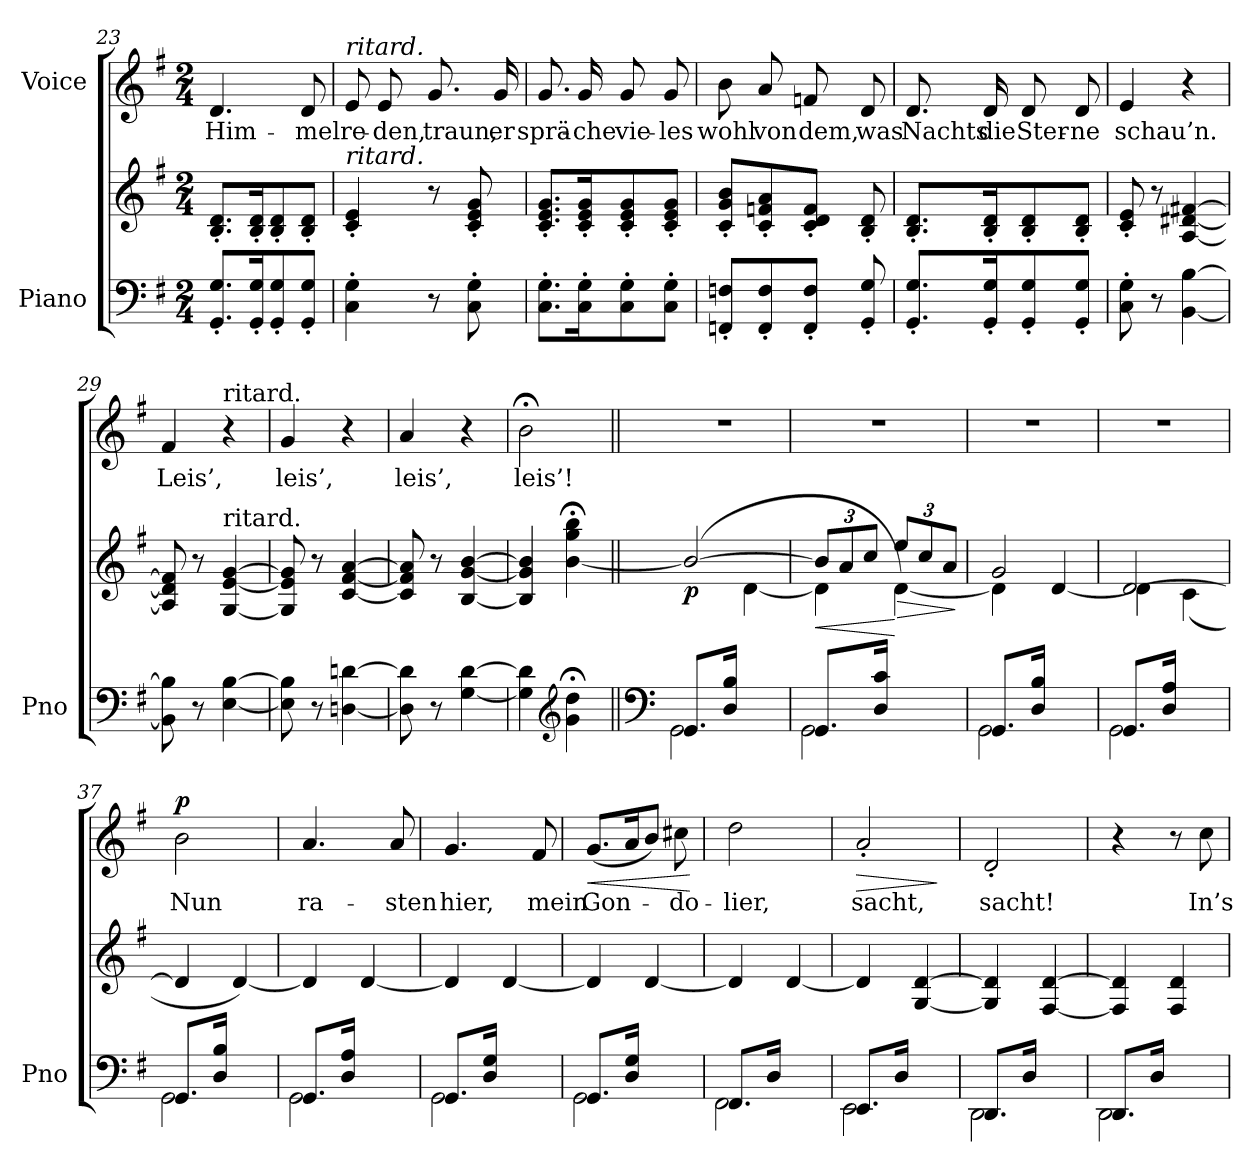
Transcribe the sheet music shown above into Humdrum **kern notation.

**kern	**kern	**dynam	**kern	**text	**dynam
*part2	*part2	*part2	*part1	*part1	*part1
*staff3	*staff2	*staff2/3	*staff1	*staff1	*staff1
*I"Piano	*	*	*I"Voice	*	*
*I'Pno	*	*	*	*	*
*clefF4	*clefG2	*	*clefG2	*	*
*k[f#]	*k[f#]	*	*k[f#]	*	*
*M2/4	*M2/4	*	*M2/4	*	*
=23	=23	=23	=23	=23	=23
!	!	!	!	!LO:LY:b	!
8.GG/' 8.G/'L	8.B/' 8.d/'L	.	4.d/	Him-	.
16GG/' 16G/'K	16B/' 16d/'K	.	.	.	.
8GG/' 8G/'	8B/' 8d/'	.	.	.	.
!	!	!	!	!LO:LY:b	!
8GG/' 8G/'J	8B/' 8d/'J	.	8d/	-mel	.
=24	=24	=24	=24	=24	=24
!	!	!	!LO:TX:a:i:t=ritard.	!	!
!	!LO:TX:a:i:t=ritard.	!	!	!	!
!	!	!	!	!LO:LY:b	!
4C\' 4G\'	4c/' 4e/'	.	8e/	re-	.
!	!	!	!	!LO:LY:b	!
.	.	.	8e/	-den,	.
!	!	!	!	!LO:LY:b	!
8r	8r	.	8.g/	traun,	.
8C\' 8G\'	8c/' 8e/' 8g/'	.	.	.	.
!	!	!	!	!LO:LY:b	!
.	.	.	16g/	er	.
!!LO:LB:g=z
=25	=25	=25	=25	=25	=25
!	!	!	!	!LO:LY:b	!
8.C\' 8.G\'L	8.c/' 8.e/' 8.g/'L	.	8.g/	sprä-	.
!	!	!	!	!LO:LY:b	!
16C\' 16G\'K	16c/' 16e/' 16g/'K	.	16g/	-che	.
!	!	!	!	!LO:LY:b	!
8C\' 8G\'	8c/' 8e/' 8g/'	.	8g/	vie-	.
!	!	!	!	!LO:LY:b	!
8C\' 8G\'J	8c/' 8e/' 8g/'J	.	8g/	-les	.
=26	=26	=26	=26	=26	=26
!	!	!	!	!LO:LY:b	!
8FFn/' 8Fn/'L	8c/' 8g/' 8b/'L	.	8b\	wohl	.
!	!	!	!	!LO:LY:b	!
8FF/' 8F/'	8c/' 8fn/' 8a/'	.	8a/	von	.
!	!	!	!	!LO:LY:b	!
8FF/' 8F/'J	8c/' 8d/' 8f/'J	.	8fn/	dem,	.
!	!	!	!	!LO:LY:b	!
8GG/' 8G/'	8B/' 8d/'	.	8d/	was	.
=27	=27	=27	=27	=27	=27
!	!	!	!	!LO:LY:b	!
8.GG/' 8.G/'L	8.B/' 8.d/'L	.	8.d/	Nachts	.
!	!	!	!	!LO:LY:b	!
16GG/' 16G/'K	16B/' 16d/'K	.	16d/	die	.
!	!	!	!	!LO:LY:b	!
8GG/' 8G/'	8B/' 8d/'	.	8d/	Ster-	.
!	!	!	!	!LO:LY:b	!
8GG/' 8G/'J	8B/' 8d/'J	.	8d/	-ne	.
=28	=28	=28	=28	=28	=28
!	!	!	!	!LO:LY:b	!
8C\' 8G\'	8c/' 8e/'	.	4e/	schau’n.	.
8r	8r	.	.	.	.
[4BB\ [4B\	[4A/ [4d#X/ [4f#X/	.	4r	.	.
=29	=29	=29	=29	=29	=29
!	!	!	!	!LO:LY:b	!
8BB\] 8B\]	8A/] 8d#/] 8f#/]	.	4f#/	Leis’,	.
8r	8r	.	.	.	.
!	!	!	!LO:TX:a:t=ritard.	!	!
!	!LO:TX:a:t=ritard.	!	!	!	!
[4E\ [4B\	[4G/ [4e/ [4g/	.	4r	.	.
=30	=30	=30	=30	=30	=30
!	!	!	!	!LO:LY:b	!
8E\] 8B\]	8G/] 8e/] 8g/]	.	4g/	leis’,	.
8r	8r	.	.	.	.
[4Dn\ [4dn\	[4c/ [4f#/ [4a/	.	4r	.	.
=31	=31	=31	=31	=31	=31
!	!	!	!	!LO:LY:b	!
8D\] 8d\]	8c/] 8f#/] 8a/]	.	4a/	leis’,	.
8r	8r	.	.	.	.
[4G\ [4d\	[4B/ [4g/ [4b/	.	4r	.	.
=32	=32	=32	=32	=32	=32
!	!	!	!	!LO:LY:b	!
4G\] 4d\]	4B/] 4g/] 4b/]	.	2b;<\	leis’!	.
*clefG2	*	*	*	*	*
4g\;< 4dd\;<	[4b\;< 4gg\;< 4bb\;<	.	.	.	.
!!LO:PB:g=z
=33||	=33||	=33||	=33||	=33||	=33||
*clefF4	*	*	*	*	*
*^	*^	*	*	*	*
!	!	!	!	!LO:DY:b	!	!	!
8.GG/L	2GG\	(2b/_	4ryy	p	2r	.	.
(<16D/ 16B/Jk	.	.	.	.	.	.	.
4ryy	.	.	[4d\	.	.	.	.
=34	=34	=34	=34	=34	=34	=34	=34
*	*	*Xbrackettup	*	*	*	*	*
!	!	!	!	!LO:HP:b	!	!	!
8.GG/L	2GG\	12b/L]	4d\]	<	2r	.	.
.	.	12a/	.	.	.	.	.
.	.	12cc/J	.	.	.	.	.
(<16D/ 16c/Jk	.	.	.	.	.	.	.
!	!	!	!	!LO:HP:n=1:b	!	!	!
4ryy	.	12ee/L	[4d\)	[ >	.	.	.
.	.	12cc/	.	.	.	.	.
.	.	12a/J	.	.	.	.	.
*v	*v	*	*	*	*	*	*
*	*v	*v	*	*	*	*
.	.	]	.	.	.
=35	=35	=35	=35	=35	=35
*^	*^	*	*	*	*
8.GG/L	2GG\	2g/	4d\]	.	2r	.	.
16D/ 16B/Jk	.	.	.	.	.	.	.
4ryy	.	.	[<4d/)	.	.	.	.
=36	=36	=36	=36	=36	=36	=36	=36
8.GG/L	2GG\	[2d/)	4d\]	.	2r	.	.
(<16D/ 16A/Jk	.	.	.	.	.	.	.
4ryy	.	.	(4c\	.	.	.	.
=37	=37	=37	=37	=37	=37	=37	=37
!	!	!	!	!	!	!LO:LY:b	!LO:DY:a
*	*	*v	*v	*	*	*	*
8.GG/L	2GG\	4d/]	.	2b\	Nun	p
(<16D/ 16B/Jk	.	.	.	.	.	.
4ryy	.	[4d/)	.	.	.	.
=38	=38	=38	=38	=38	=38	=38
!	!	!	!	!	!LO:LY:b	!
8.GG/L	2GG\	4d/]	.	4.a/	ra-	.
(<16D/ 16A/Jk	.	.	.	.	.	.
4ryy	.	[4d/)	.	.	.	.
!	!	!	!	!	!LO:LY:b	!
.	.	.	.	8a/	-sten	.
=39	=39	=39	=39	=39	=39	=39
!	!	!	!	!	!LO:LY:b	!
8.GG/L	2GG\	4d/]	.	4.g/	hier,	.
(<16D/ 16G/Jk	.	.	.	.	.	.
4ryy	.	[4d/)	.	.	.	.
!	!	!	!	!	!LO:LY:b	!
.	.	.	.	8f#/	mein	.
=40	=40	=40	=40	=40	=40	=40
!	!	!	!	!	!LO:LY:b	!LO:HP:b
8.GG/L	2GG\	4d/]	.	(8.g/L	Gon-	<
(<16D/ 16G/Jk	.	.	.	16a/K	.	.
4ryy	.	[4d/)	.	8b/J)	.	.
!	!	!	!	!	!LO:LY:b	!
.	.	.	.	8cc#X\	-do-	.
*v	*v	*	*	*	*	*
.	.	.	.	.	[
!!LO:LB:g=z
=41	=41	=41	=41	=41	=41
*^	*	*	*	*	*
!	!	!	!	!	!LO:LY:b	!
8.FF#/L	2FF#\	4d/]	.	2dd\	-lier,	.
(<16D/Jk	.	.	.	.	.	.
4ryy	.	[4d/)	.	.	.	.
=42	=42	=42	=42	=42	=42	=42
!	!	!	!	!	!LO:LY:b	!LO:HP:b
8.EE/L	2EE\	4d/]	.	2a'>/	sacht,	>
(<16D/Jk	.	.	.	.	.	.
4ryy	.	[4G/ [4d/)	.	.	.	.
*v	*v	*	*	*	*	*
.	.	.	.	.	]
=43	=43	=43	=43	=43	=43
*^	*	*	*	*	*
!	!	!	!	!	!LO:LY:b	!
8.DD/L	2DD\	4G/] 4d/]	.	2d'>/	sacht!	.
(<16D/Jk	.	.	.	.	.	.
4ryy	.	[4F#/ [4d/)	.	.	.	.
=44	=44	=44	=44	=44	=44	=44
8.DD/L	2DD\	4F#/] 4d/]	.	4r	.	.
16D/Jk	.	.	.	.	.	.
4ryy	.	4F#/ 4d/)	.	8r	.	.
!	!	!	!	!	!LO:LY:b	!
.	.	.	.	8cc\	In’s	.
*v	*v	*	*	*	*	*
=	=	=	=	=	=
*-	*-	*-	*-	*-	*-
